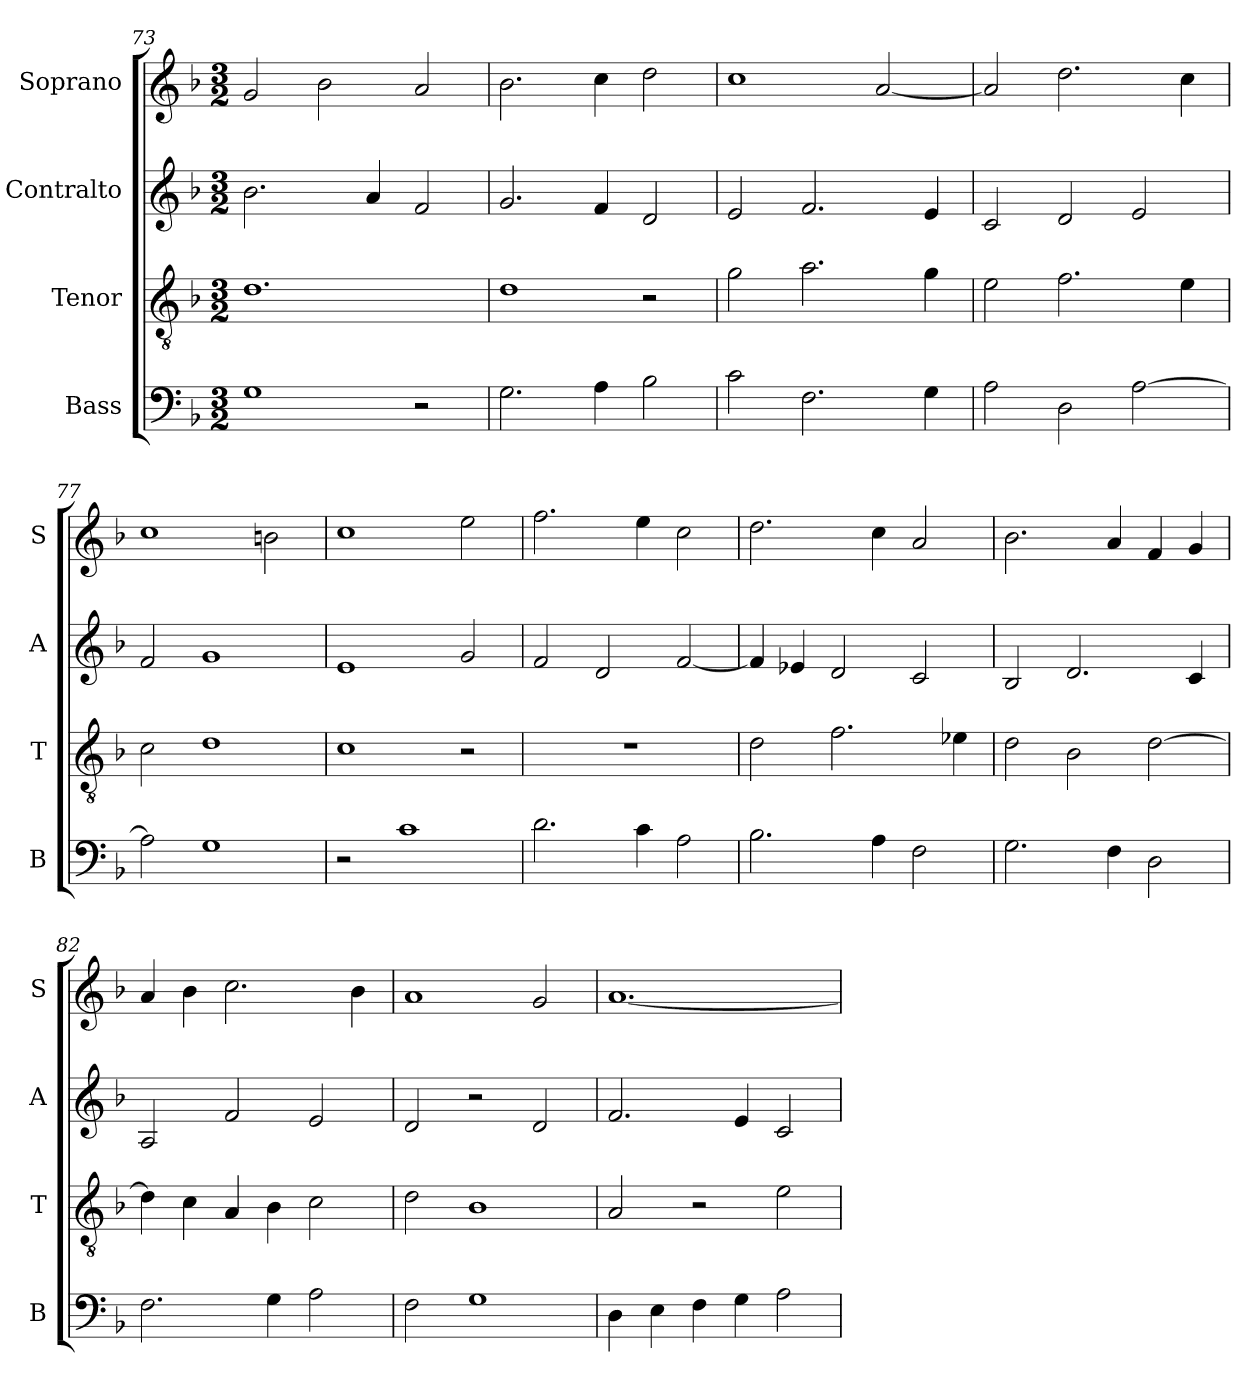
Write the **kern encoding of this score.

**kern	**kern	**kern	**kern
*part4	*part3	*part2	*part1
*staff4	*staff3	*staff2	*staff1
*I"Bass	*I"Tenor	*I"Contralto	*I"Soprano
*I'B	*I'T	*I'A	*I'S
*clefF4	*clefGv2	*clefG2	*clefG2
*k[b-]	*k[b-]	*k[b-]	*k[b-]
*D:aeo	*D:aeo	*D:aeo	*D:aeo
*M3/2	*M3/2	*M3/2	*M3/2
=73	=73	=73	=73
1G	1.d	2.b-	2g
.	.	.	2b-
.	.	4a	.
2r	.	2f	2a
=74	=74	=74	=74
2.G	1d	2.g	2.b-
4A	.	4f	4cc
2B-	2r	2d	2dd
=75	=75	=75	=75
2c	2g	2e	1cc
2.F	2.a	2.f	.
.	.	.	[2a
4G	4g	4e	.
=76	=76	=76	=76
2A	2e	2c	2a]
2D	2.f	2d	2.dd
[2A	.	2e	.
.	4e	.	4cc
=77	=77	=77	=77
2A]	2c	2f	1cc
1G	1d	1g	.
.	.	.	2bn
=78	=78	=78	=78
2r	1c	1e	1cc
1c	.	.	.
.	2r	2g	2ee
=79	=79	=79	=79
2.d	1.r	2f	2.ff
.	.	2d	.
4c	.	.	4ee
2A	.	[2f	2cc
=80	=80	=80	=80
2.B-	2d	4f]	2.dd
.	.	4e-X	.
.	2.f	2d	.
4A	.	.	4cc
2F	.	2c	2a
.	4e-X	.	.
=81	=81	=81	=81
2.G	2d	2B-	2.b-
.	2B-	2.d	.
4F	.	.	4a
2D	[2d	.	4f
.	.	4c	4g
=82	=82	=82	=82
2.F	4d]	2A	4a
.	4c	.	4b-
.	4A	2f	2.cc
4G	4B-	.	.
2A	2c	2e	.
.	.	.	4b-
=83	=83	=83	=83
2F	2d	2d	1a
1G	1B-	2r	.
.	.	2d	2g
=84	=84	=84	=84
4D	2A	2.f	[1.a
4E	.	.	.
4F	2r	.	.
4G	.	4e	.
2A	2e	2c	.
=	=	=	=
*-	*-	*-	*-
